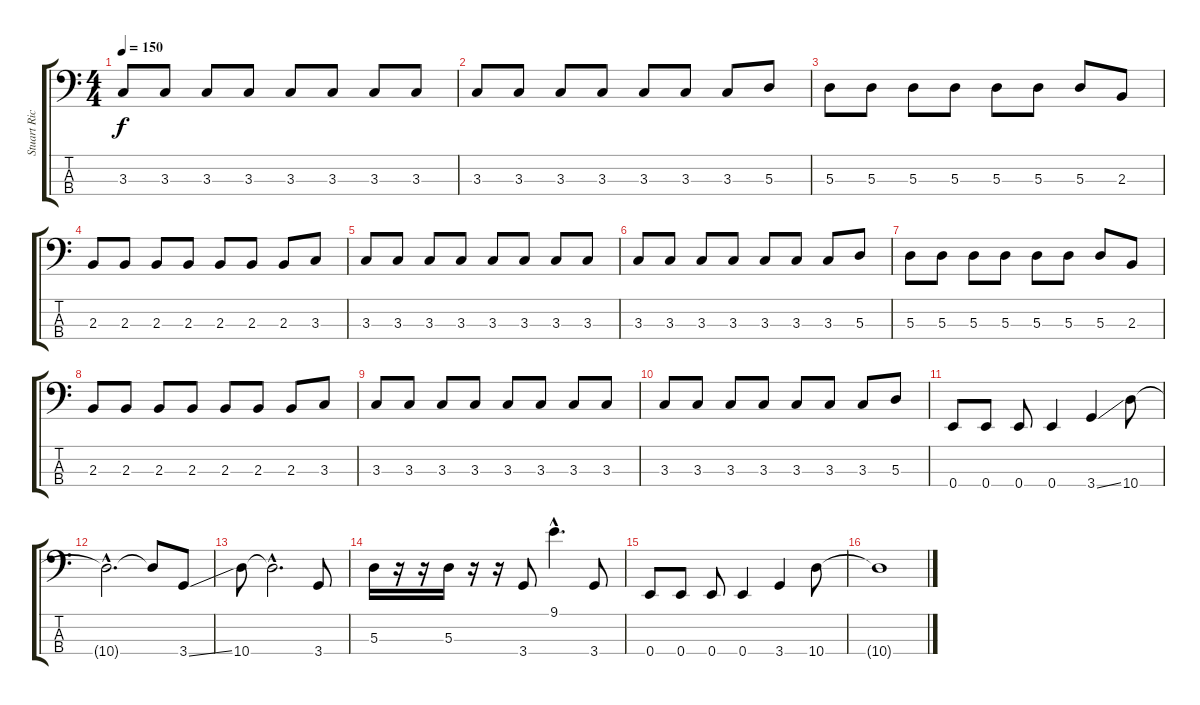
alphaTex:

\track ("Stuart Richardson" "Stuart Ric") {instrument electricbassfinger}
\staff {score tabs}
\tuning (G2 D2 A1 E1) {hide}
\ts (4 4)
\tempo 150
\clef f4
\ks c
3.3.8{dy f} 3.3.8 3.3.8 3.3.8 3.3.8 3.3.8 3.3.8 3.3.8 |
3.3.8 3.3.8 3.3.8 3.3.8 3.3.8 3.3.8 3.3.8 5.3.8 |
5.3.8 5.3.8 5.3.8 5.3.8 5.3.8 5.3.8 5.3.8 2.3.8 |
2.3.8 2.3.8 2.3.8 2.3.8 2.3.8 2.3.8 2.3.8 3.3.8 |
3.3.8 3.3.8 3.3.8 3.3.8 3.3.8 3.3.8 3.3.8 3.3.8 |
3.3.8 3.3.8 3.3.8 3.3.8 3.3.8 3.3.8 3.3.8 5.3.8 |
5.3.8 5.3.8 5.3.8 5.3.8 5.3.8 5.3.8 5.3.8 2.3.8 |
2.3.8 2.3.8 2.3.8 2.3.8 2.3.8 2.3.8 2.3.8 3.3.8 |
3.3.8 3.3.8 3.3.8 3.3.8 3.3.8 3.3.8 3.3.8 3.3.8 |
3.3.8 3.3.8 3.3.8 3.3.8 3.3.8 3.3.8 3.3.8 5.3.8 |
0.4.8{instrument electricbassfinger} 0.4.8 0.4.8 0.4.4 3.4{ss}.4 10.4.8 |
10.4{hac t}.2{d} 10.4{t}.8 3.4{ss}.8 |
10.4.8 10.4{hac t}.2{d} 3.4.8 |
5.3.16 r.16 r.16 5.3.16 r.16 r.16 3.4.8 9.1{hac}.4{d} 3.4.8 |
0.4.8 0.4.8 0.4.8 0.4.4 3.4.4 10.4.8 |
10.4{t}.1
